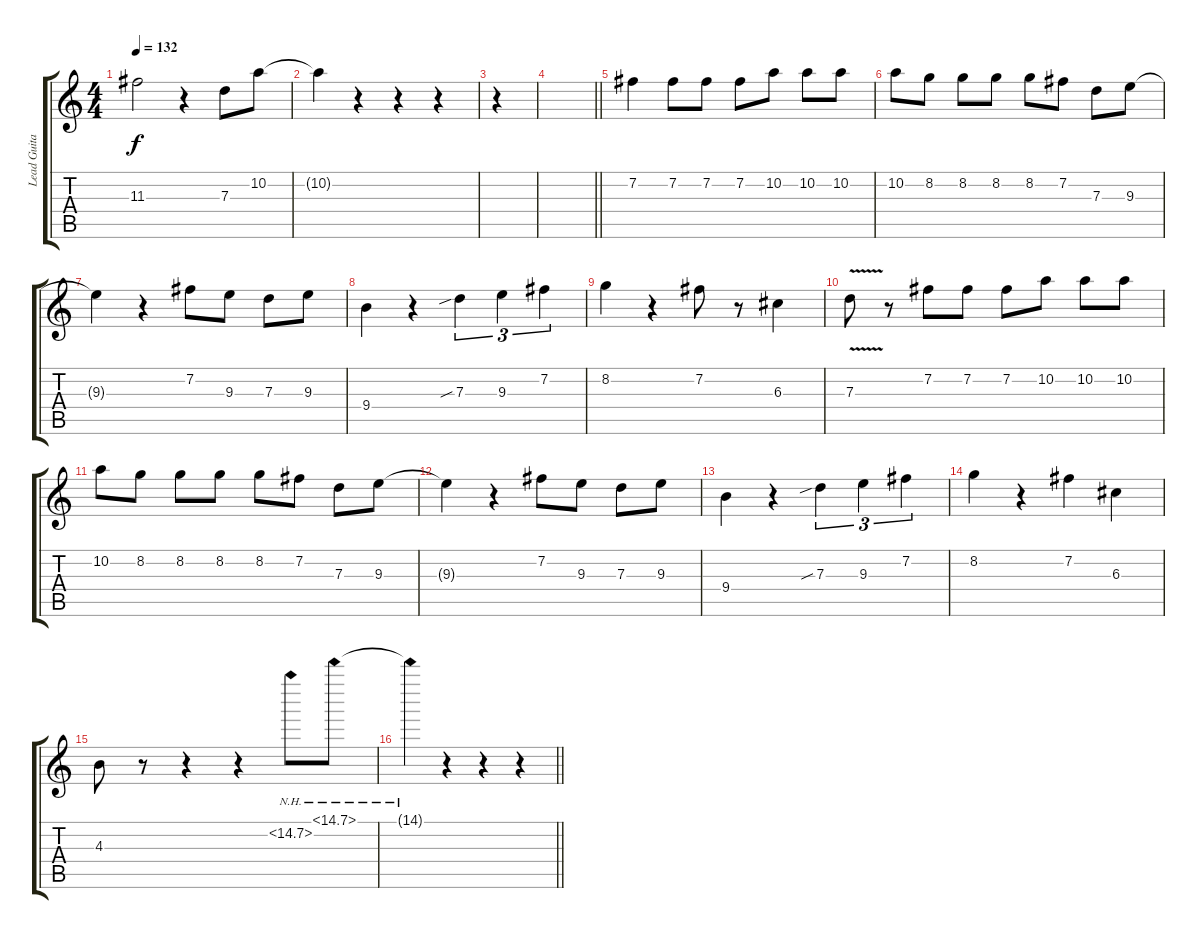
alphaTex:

\track ("Lead Guitar" "Lead Guita") {instrument overdrivenguitar}
\staff {score tabs}
\tuning (E4 B3 G3 D3 A2 E2) {hide}
\ts (4 4)
\tempo 132
\clef g2
\ks c
11.3.2{dy f} r.4 7.3.8 10.2.8 |
10.2{t}.4 r.4 r.4 r.4 |
r.4 |
\barLineRight lightlight
|
7.2.4 7.2.8 7.2.8 7.2.8 10.2.8 10.2.8 10.2.8 |
10.2.8 8.2.8 8.2.8 8.2.8 8.2.8 7.2.8 7.3.8 9.3.8 |
9.3{t}.4 r.4 7.2.8 9.3.8 7.3.8 9.3.8 |
9.4.4 r.4 7.3{sib}.4{tu (3 2)} 9.3.4{tu (3 2)} 7.2.4{tu (3 2)} |
8.2.4 r.4 7.2.8 r.8 6.3.4 |
7.3{v}.8 r.8 7.2.8 7.2.8 7.2.8 10.2.8 10.2.8 10.2.8 |
10.2.8 8.2.8 8.2.8 8.2.8 8.2.8 7.2.8 7.3.8 9.3.8 |
9.3{t}.4 r.4 7.2.8 9.3.8 7.3.8 9.3.8 |
9.4.4 r.4 7.3{sib}.4{tu (3 2)} 9.3.4{tu (3 2)} 7.2.4{tu (3 2)} |
8.2.4 r.4 7.2.4 6.3.4 |
4.3.8 r.8 r.4 r.4 14.2{nh}.8 14.1{nh}.8 |
\barLineRight lightlight
14.1{nh t}.4 r.4 r.4 r.4
